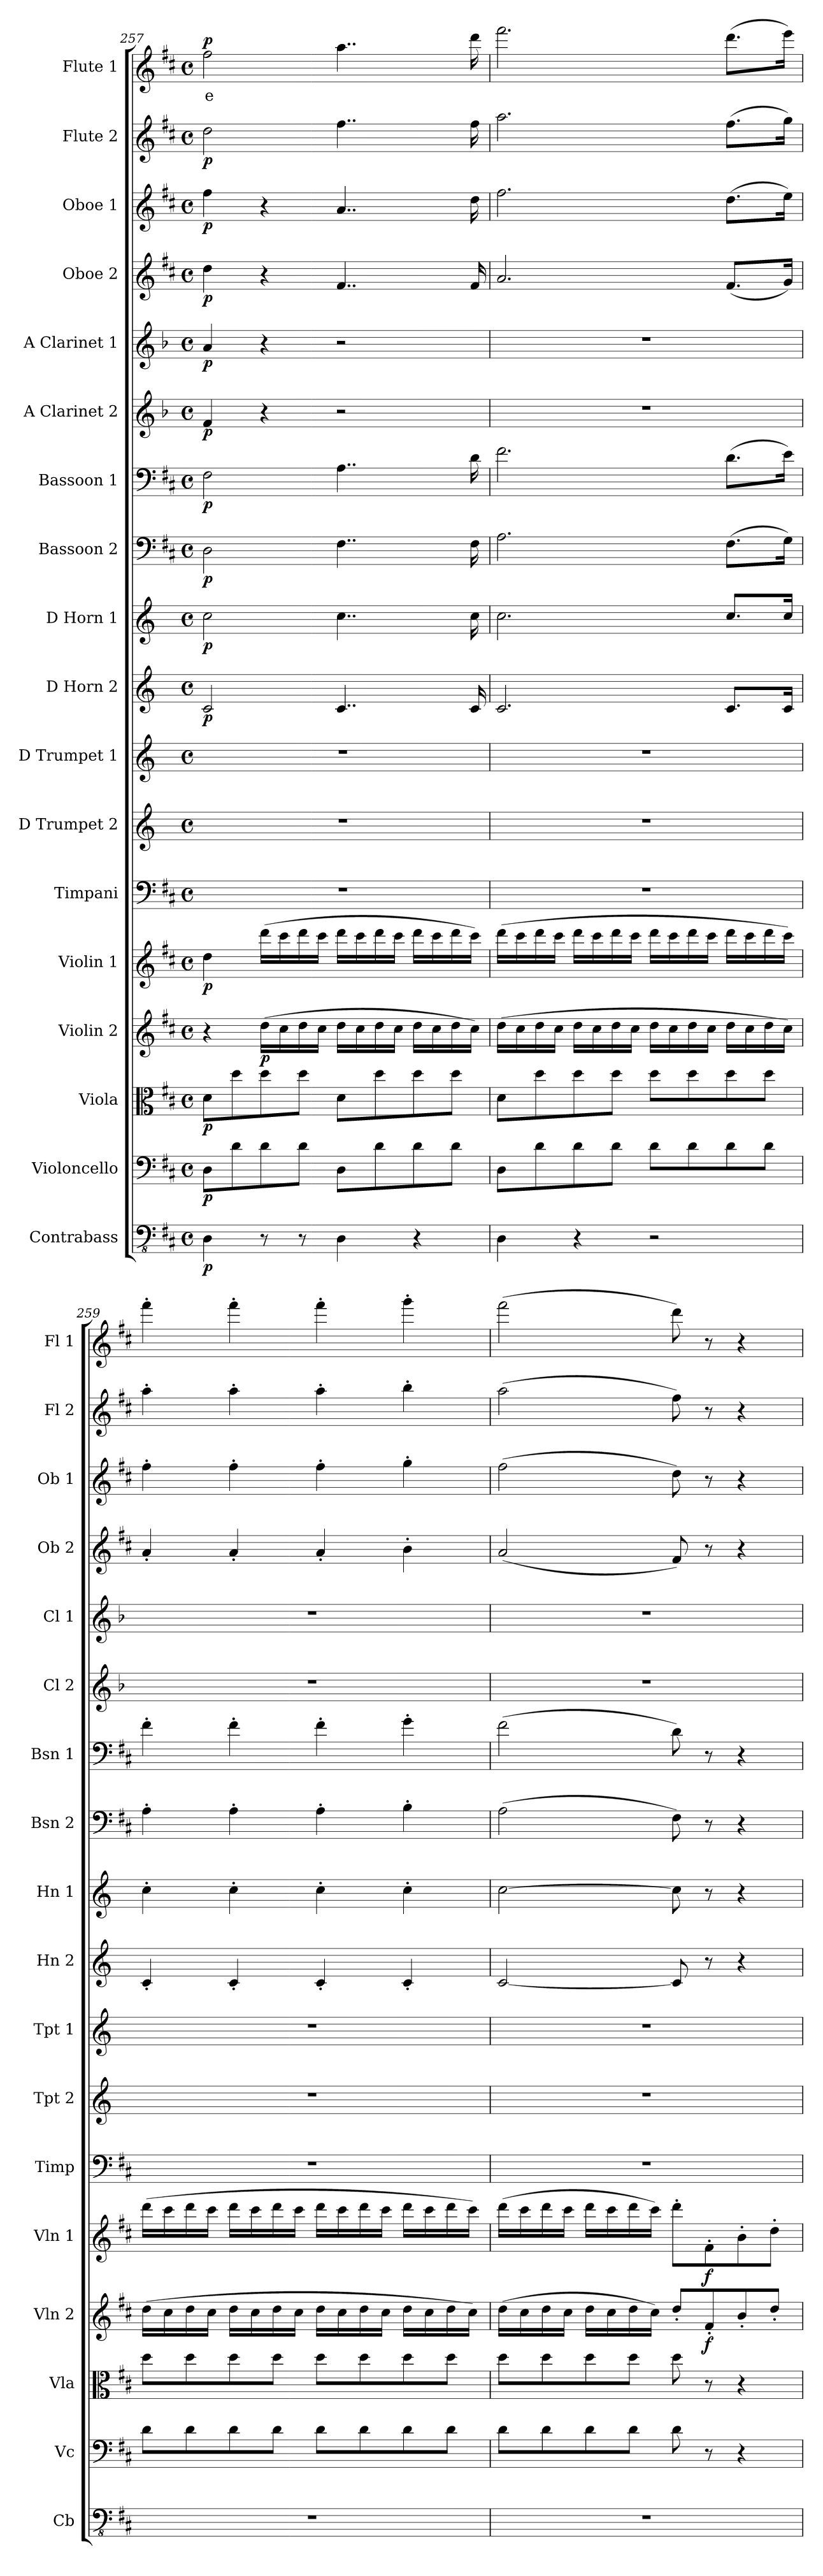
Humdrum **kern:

**kern	**dynam	**kern	**dynam	**kern	**dynam	**kern	**dynam	**kern	**dynam	**kern	**kern	**kern	**kern	**dynam	**kern	**dynam	**kern	**dynam	**kern	**dynam	**kern	**dynam	**kern	**dynam	**kern	**dynam	**kern	**dynam	**kern	**dynam	**kern	**text	**dynam
*part18	*part18	*part17	*part17	*part16	*part16	*part15	*part15	*part14	*part14	*part13	*part12	*part11	*part10	*part10	*part9	*part9	*part8	*part8	*part7	*part7	*part6	*part6	*part5	*part5	*part4	*part4	*part3	*part3	*part2	*part2	*part1	*part1	*part1
*staff18	*staff18	*staff17	*staff17	*staff16	*staff16	*staff15	*staff15	*staff14	*staff14	*staff13	*staff12	*staff11	*staff10	*staff10	*staff9	*staff9	*staff8	*staff8	*staff7	*staff7	*staff6	*staff6	*staff5	*staff5	*staff4	*staff4	*staff3	*staff3	*staff2	*staff2	*staff1	*staff1	*staff1
*I"Contrabass	*	*I"Violoncello	*	*I"Viola	*	*I"Violin 2	*	*I"Violin 1	*	*I"Timpani	*I"D Trumpet 2	*I"D Trumpet 1	*I"D Horn 2	*	*I"D Horn 1	*	*I"Bassoon 2	*	*I"Bassoon 1	*	*I"A Clarinet 2	*	*I"A Clarinet 1	*	*I"Oboe 2	*	*I"Oboe 1	*	*I"Flute 2	*	*I"Flute 1	*	*
*I'Cb	*	*I'Vc	*	*I'Vla	*	*I'Vln 2	*	*I'Vln 1	*	*I'Timp	*I'Tpt 2	*I'Tpt 1	*I'Hn 2	*	*I'Hn 1	*	*I'Bsn 2	*	*I'Bsn 1	*	*I'Cl 2	*	*I'Cl 1	*	*I'Ob 2	*	*I'Ob 1	*	*I'Fl 2	*	*I'Fl 1	*	*
*clefFv4	*	*clefF4	*	*clefC3	*	*clefG2	*	*clefG2	*	*clefF4	*clefG2	*clefG2	*clefG2	*	*clefG2	*	*clefF4	*	*clefF4	*	*clefG2	*	*clefG2	*	*clefG2	*	*clefG2	*	*clefG2	*	*clefG2	*	*
*	*	*	*	*	*	*	*	*	*	*	*ITrd-1c-2	*ITrd-1c-2	*ITrd6c10	*	*ITrd6c10	*	*	*	*	*	*ITrd2c3	*	*ITrd2c3	*	*	*	*	*	*	*	*	*	*
*k[f#c#]	*	*k[f#c#]	*	*k[f#c#]	*	*k[f#c#]	*	*k[f#c#]	*	*k[f#c#]	*k[f#c#]	*k[f#c#]	*k[f#c#]	*	*k[f#c#]	*	*k[f#c#]	*	*k[f#c#]	*	*k[f#c#]	*	*k[f#c#]	*	*k[f#c#]	*	*k[f#c#]	*	*k[f#c#]	*	*k[f#c#]	*	*
*M4/4	*	*M4/4	*	*M4/4	*	*M4/4	*	*M4/4	*	*M4/4	*M4/4	*M4/4	*M4/4	*	*M4/4	*	*M4/4	*	*M4/4	*	*M4/4	*	*M4/4	*	*M4/4	*	*M4/4	*	*M4/4	*	*M4/4	*	*
*met(c)	*	*met(c)	*	*met(c)	*	*met(c)	*	*met(c)	*	*met(c)	*met(c)	*met(c)	*met(c)	*	*met(c)	*	*met(c)	*	*met(c)	*	*met(c)	*	*met(c)	*	*met(c)	*	*met(c)	*	*met(c)	*	*met(c)	*	*
=257	=257	=257	=257	=257	=257	=257	=257	=257	=257	=257	=257	=257	=257	=257	=257	=257	=257	=257	=257	=257	=257	=257	=257	=257	=257	=257	=257	=257	=257	=257	=257	=257	=257
!	!LO:DY:b	!	!LO:DY:b	!	!LO:DY:b	!	!	!	!LO:DY:b	!	!	!	!	!LO:DY:b	!	!LO:DY:b	!	!LO:DY:b	!	!LO:DY:b	!	!LO:DY:b	!	!LO:DY:b	!	!LO:DY:b	!	!LO:DY:b	!	!LO:DY:b	!	!LO:LY:b:color=#FF0000	!LO:DY:b
4DD\	p	8D\L	p	8d\L	p	4r	.	4dd\	p	1r	1r	1r	2D/	p	2d\	p	2D\	p	2F#\	p	4d/	p	4f#/	p	4dd\	p	4ff#\	p	2dd\	p	2ff#\	e	p
.	.	8d\	.	8dd\	.	.	.	.	.	.	.	.	.	.	.	.	.	.	.	.	.	.	.	.	.	.	.	.	.	.	.	.	.
!	!	!	!	!	!	!	!LO:DY:b	!	!	!	!	!	!	!	!	!	!	!	!	!	!	!	!	!	!	!	!	!	!	!	!	!	!
8r	.	8d\	.	8dd\	.	(16dd\LL	p	(16ddd\LL	.	.	.	.	.	.	.	.	.	.	.	.	4r	.	4r	.	4r	.	4r	.	.	.	.	.	.
.	.	.	.	.	.	16cc#\	.	16ccc#\	.	.	.	.	.	.	.	.	.	.	.	.	.	.	.	.	.	.	.	.	.	.	.	.	.
8r	.	8d\J	.	8dd\J	.	16dd\	.	16ddd\	.	.	.	.	.	.	.	.	.	.	.	.	.	.	.	.	.	.	.	.	.	.	.	.	.
.	.	.	.	.	.	16cc#\JJ	.	16ccc#\JJ	.	.	.	.	.	.	.	.	.	.	.	.	.	.	.	.	.	.	.	.	.	.	.	.	.
4DD\	.	8D\L	.	8d\L	.	16dd\LL	.	16ddd\LL	.	.	.	.	4..D/	.	4..d\	.	4..F#\	.	4..A\	.	2r	.	2r	.	4..f#/	.	4..a/	.	4..ff#\	.	4..aa\	.	.
.	.	.	.	.	.	16cc#\	.	16ccc#\	.	.	.	.	.	.	.	.	.	.	.	.	.	.	.	.	.	.	.	.	.	.	.	.	.
.	.	8d\	.	8dd\	.	16dd\	.	16ddd\	.	.	.	.	.	.	.	.	.	.	.	.	.	.	.	.	.	.	.	.	.	.	.	.	.
.	.	.	.	.	.	16cc#\JJ	.	16ccc#\JJ	.	.	.	.	.	.	.	.	.	.	.	.	.	.	.	.	.	.	.	.	.	.	.	.	.
4r	.	8d\	.	8dd\	.	16dd\LL	.	16ddd\LL	.	.	.	.	.	.	.	.	.	.	.	.	.	.	.	.	.	.	.	.	.	.	.	.	.
.	.	.	.	.	.	16cc#\	.	16ccc#\	.	.	.	.	.	.	.	.	.	.	.	.	.	.	.	.	.	.	.	.	.	.	.	.	.
.	.	8d\J	.	8dd\J	.	16dd\	.	16ddd\	.	.	.	.	.	.	.	.	.	.	.	.	.	.	.	.	.	.	.	.	.	.	.	.	.
.	.	.	.	.	.	16cc#\JJ)	.	16ccc#\JJ)	.	.	.	.	16D/	.	16d\	.	16F#\	.	16d\	.	.	.	.	.	16f#/	.	16dd\	.	16ff#\	.	16ddd\	.	.
!!LO:PB:g=z
=258	=258	=258	=258	=258	=258	=258	=258	=258	=258	=258	=258	=258	=258	=258	=258	=258	=258	=258	=258	=258	=258	=258	=258	=258	=258	=258	=258	=258	=258	=258	=258	=258	=258
4DD\	.	8D\L	.	8d\L	.	(16dd\LL	.	(16ddd\LL	.	1r	1r	1r	2.D/	.	2.d\	.	2.A\	.	2.f#\	.	1r	.	1r	.	2.a/	.	2.ff#\	.	2.aa\	.	2.fff#\	.	.
.	.	.	.	.	.	16cc#\	.	16ccc#\	.	.	.	.	.	.	.	.	.	.	.	.	.	.	.	.	.	.	.	.	.	.	.	.	.
.	.	8d\	.	8dd\	.	16dd\	.	16ddd\	.	.	.	.	.	.	.	.	.	.	.	.	.	.	.	.	.	.	.	.	.	.	.	.	.
.	.	.	.	.	.	16cc#\JJ	.	16ccc#\JJ	.	.	.	.	.	.	.	.	.	.	.	.	.	.	.	.	.	.	.	.	.	.	.	.	.
4r	.	8d\	.	8dd\	.	16dd\LL	.	16ddd\LL	.	.	.	.	.	.	.	.	.	.	.	.	.	.	.	.	.	.	.	.	.	.	.	.	.
.	.	.	.	.	.	16cc#\	.	16ccc#\	.	.	.	.	.	.	.	.	.	.	.	.	.	.	.	.	.	.	.	.	.	.	.	.	.
.	.	8d\J	.	8dd\J	.	16dd\	.	16ddd\	.	.	.	.	.	.	.	.	.	.	.	.	.	.	.	.	.	.	.	.	.	.	.	.	.
.	.	.	.	.	.	16cc#\JJ	.	16ccc#\JJ	.	.	.	.	.	.	.	.	.	.	.	.	.	.	.	.	.	.	.	.	.	.	.	.	.
2r	.	8d\L	.	8dd\L	.	16dd\LL	.	16ddd\LL	.	.	.	.	.	.	.	.	.	.	.	.	.	.	.	.	.	.	.	.	.	.	.	.	.
.	.	.	.	.	.	16cc#\	.	16ccc#\	.	.	.	.	.	.	.	.	.	.	.	.	.	.	.	.	.	.	.	.	.	.	.	.	.
.	.	8d\	.	8dd\	.	16dd\	.	16ddd\	.	.	.	.	.	.	.	.	.	.	.	.	.	.	.	.	.	.	.	.	.	.	.	.	.
.	.	.	.	.	.	16cc#\JJ	.	16ccc#\JJ	.	.	.	.	.	.	.	.	.	.	.	.	.	.	.	.	.	.	.	.	.	.	.	.	.
.	.	8d\	.	8dd\	.	16dd\LL	.	16ddd\LL	.	.	.	.	8.D/L	.	8.d/L	.	(8.F#\L	.	(8.d\L	.	.	.	.	.	(8.f#/L	.	(8.dd\L	.	(8.ff#\L	.	(8.ddd\L	.	.
.	.	.	.	.	.	16cc#\	.	16ccc#\	.	.	.	.	.	.	.	.	.	.	.	.	.	.	.	.	.	.	.	.	.	.	.	.	.
.	.	8d\J	.	8dd\J	.	16dd\	.	16ddd\	.	.	.	.	.	.	.	.	.	.	.	.	.	.	.	.	.	.	.	.	.	.	.	.	.
.	.	.	.	.	.	16cc#\JJ)	.	16ccc#\JJ)	.	.	.	.	16D/Jk	.	16d/Jk	.	16G\Jk)	.	16e\Jk)	.	.	.	.	.	16g/Jk)	.	16ee\Jk)	.	16gg\Jk)	.	16eee\Jk)	.	.
=259	=259	=259	=259	=259	=259	=259	=259	=259	=259	=259	=259	=259	=259	=259	=259	=259	=259	=259	=259	=259	=259	=259	=259	=259	=259	=259	=259	=259	=259	=259	=259	=259	=259
1r	.	8d\L	.	8dd\L	.	(16dd\LL	.	(16ddd\LL	.	1r	1r	1r	4D'/	.	4d'\	.	4A'\	.	4f#'\	.	1r	.	1r	.	4a'/	.	4ff#'\	.	4aa'\	.	4fff#'\	.	.
.	.	.	.	.	.	16cc#\	.	16ccc#\	.	.	.	.	.	.	.	.	.	.	.	.	.	.	.	.	.	.	.	.	.	.	.	.	.
.	.	8d\	.	8dd\	.	16dd\	.	16ddd\	.	.	.	.	.	.	.	.	.	.	.	.	.	.	.	.	.	.	.	.	.	.	.	.	.
.	.	.	.	.	.	16cc#\JJ	.	16ccc#\JJ	.	.	.	.	.	.	.	.	.	.	.	.	.	.	.	.	.	.	.	.	.	.	.	.	.
.	.	8d\	.	8dd\	.	16dd\LL	.	16ddd\LL	.	.	.	.	4D'/	.	4d'\	.	4A'\	.	4f#'\	.	.	.	.	.	4a'/	.	4ff#'\	.	4aa'\	.	4fff#'\	.	.
.	.	.	.	.	.	16cc#\	.	16ccc#\	.	.	.	.	.	.	.	.	.	.	.	.	.	.	.	.	.	.	.	.	.	.	.	.	.
.	.	8d\J	.	8dd\J	.	16dd\	.	16ddd\	.	.	.	.	.	.	.	.	.	.	.	.	.	.	.	.	.	.	.	.	.	.	.	.	.
.	.	.	.	.	.	16cc#\JJ	.	16ccc#\JJ	.	.	.	.	.	.	.	.	.	.	.	.	.	.	.	.	.	.	.	.	.	.	.	.	.
.	.	8d\L	.	8dd\L	.	16dd\LL	.	16ddd\LL	.	.	.	.	4D'/	.	4d'\	.	4A'\	.	4f#'\	.	.	.	.	.	4a'/	.	4ff#'\	.	4aa'\	.	4fff#'\	.	.
.	.	.	.	.	.	16cc#\	.	16ccc#\	.	.	.	.	.	.	.	.	.	.	.	.	.	.	.	.	.	.	.	.	.	.	.	.	.
.	.	8d\	.	8dd\	.	16dd\	.	16ddd\	.	.	.	.	.	.	.	.	.	.	.	.	.	.	.	.	.	.	.	.	.	.	.	.	.
.	.	.	.	.	.	16cc#\JJ	.	16ccc#\JJ	.	.	.	.	.	.	.	.	.	.	.	.	.	.	.	.	.	.	.	.	.	.	.	.	.
.	.	8d\	.	8dd\	.	16dd\LL	.	16ddd\LL	.	.	.	.	4D'/	.	4d'\	.	4B'\	.	4g'\	.	.	.	.	.	4b'\	.	4gg'\	.	4bb'\	.	4ggg'\	.	.
.	.	.	.	.	.	16cc#\	.	16ccc#\	.	.	.	.	.	.	.	.	.	.	.	.	.	.	.	.	.	.	.	.	.	.	.	.	.
.	.	8d\J	.	8dd\J	.	16dd\	.	16ddd\	.	.	.	.	.	.	.	.	.	.	.	.	.	.	.	.	.	.	.	.	.	.	.	.	.
.	.	.	.	.	.	16cc#\JJ)	.	16ccc#\JJ)	.	.	.	.	.	.	.	.	.	.	.	.	.	.	.	.	.	.	.	.	.	.	.	.	.
=260	=260	=260	=260	=260	=260	=260	=260	=260	=260	=260	=260	=260	=260	=260	=260	=260	=260	=260	=260	=260	=260	=260	=260	=260	=260	=260	=260	=260	=260	=260	=260	=260	=260
1r	.	8d\L	.	8dd\L	.	(16dd\LL	.	(16ddd\LL	.	1r	1r	1r	[2D/	.	[2d\	.	(2A\	.	(2f#\	.	1r	.	1r	.	(2a/	.	(2ff#\	.	(2aa\	.	(2fff#\	.	.
.	.	.	.	.	.	16cc#\	.	16ccc#\	.	.	.	.	.	.	.	.	.	.	.	.	.	.	.	.	.	.	.	.	.	.	.	.	.
.	.	8d\	.	8dd\	.	16dd\	.	16ddd\	.	.	.	.	.	.	.	.	.	.	.	.	.	.	.	.	.	.	.	.	.	.	.	.	.
.	.	.	.	.	.	16cc#\JJ	.	16ccc#\JJ	.	.	.	.	.	.	.	.	.	.	.	.	.	.	.	.	.	.	.	.	.	.	.	.	.
.	.	8d\	.	8dd\	.	16dd\LL	.	16ddd\LL	.	.	.	.	.	.	.	.	.	.	.	.	.	.	.	.	.	.	.	.	.	.	.	.	.
.	.	.	.	.	.	16cc#\	.	16ccc#\	.	.	.	.	.	.	.	.	.	.	.	.	.	.	.	.	.	.	.	.	.	.	.	.	.
.	.	8d\J	.	8dd\J	.	16dd\	.	16ddd\	.	.	.	.	.	.	.	.	.	.	.	.	.	.	.	.	.	.	.	.	.	.	.	.	.
.	.	.	.	.	.	16cc#\JJ)	.	16ccc#\JJ)	.	.	.	.	.	.	.	.	.	.	.	.	.	.	.	.	.	.	.	.	.	.	.	.	.
.	.	8d\	.	8dd\	.	8dd'/L	.	8ddd'\L	.	.	.	.	8D/]	.	8d\]	.	8F#\)	.	8d\)	.	.	.	.	.	8f#/)	.	8dd\)	.	8ff#\)	.	8ddd\)	.	.
!	!	!	!	!	!	!	!LO:DY:b	!	!LO:DY:b	!	!	!	!	!	!	!	!	!	!	!	!	!	!	!	!	!	!	!	!	!	!	!	!
.	.	8r	.	8r	.	8f#'/	f	8f#'\	f	.	.	.	8r	.	8r	.	8r	.	8r	.	.	.	.	.	8r	.	8r	.	8r	.	8r	.	.
.	.	4r	.	4r	.	8b'/	.	8b'\	.	.	.	.	4r	.	4r	.	4r	.	4r	.	.	.	.	.	4r	.	4r	.	4r	.	4r	.	.
.	.	.	.	.	.	8dd'/J	.	8dd'\J	.	.	.	.	.	.	.	.	.	.	.	.	.	.	.	.	.	.	.	.	.	.	.	.	.
=	=	=	=	=	=	=	=	=	=	=	=	=	=	=	=	=	=	=	=	=	=	=	=	=	=	=	=	=	=	=	=	=	=
*-	*-	*-	*-	*-	*-	*-	*-	*-	*-	*-	*-	*-	*-	*-	*-	*-	*-	*-	*-	*-	*-	*-	*-	*-	*-	*-	*-	*-	*-	*-	*-	*-	*-
